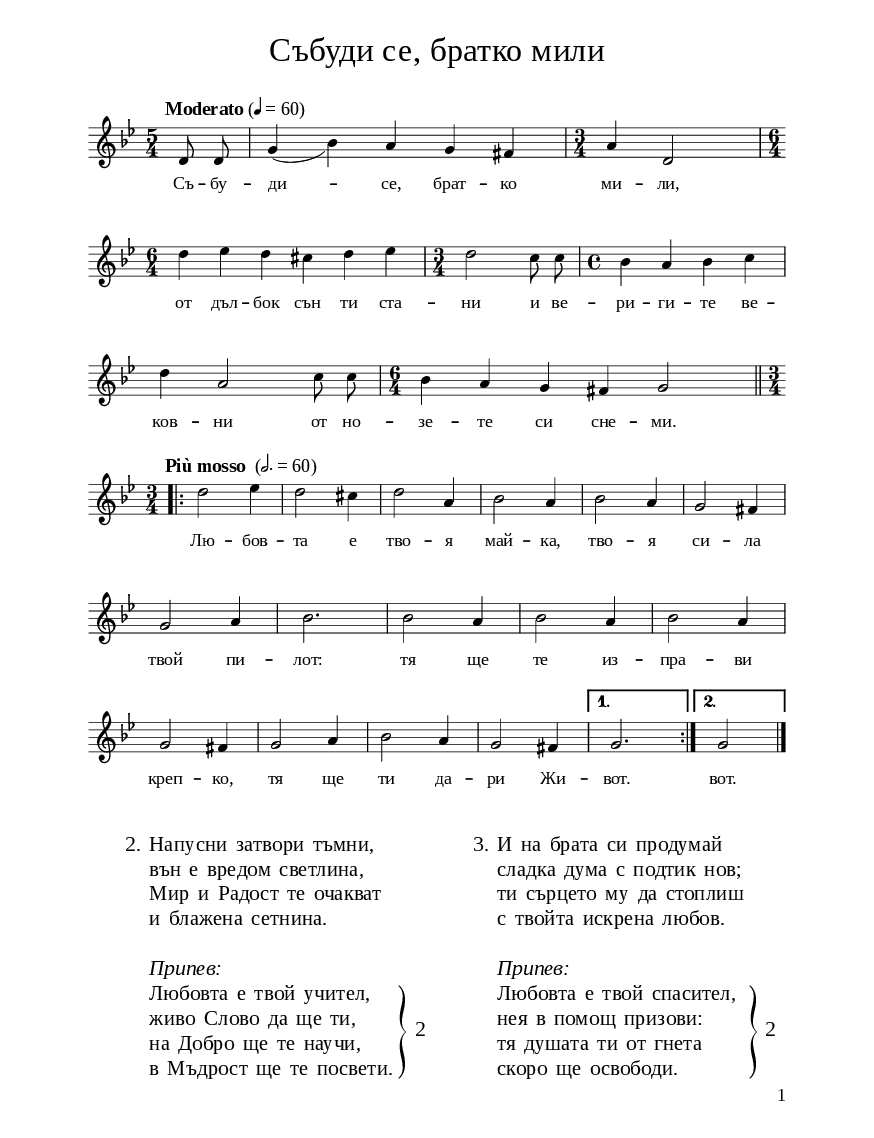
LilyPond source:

\version "2.24.2"

% include paper part and global functions
\include "include/globals.ily"

"rightBraces025" = \markup {
  \column {
    % repeat braces
    \translate #'(0 . -17.5 )
    \right-brace #45

  }
  \column {
    % repeat numbers


    \translate #'(0 . -17.9 )
    2

  }
}


\bookpart {
  \label #'ref025
  \tocItem \markup "Събуди се, братко мили"
  \include "include/bookpart-paper.ily"
  \score {
    \include "include/score-layout.ily"

    \new Voice \absolute {
      \clef treble
      \key g \minor
      \time 5/4
      \tempoFunc "Moderato" 4 "60"
      \autoBeamOff

      \partial 4
      d'8 d'8 | \slurDown g'4(bes'4) \slurNeutral a'4 g'4 fis'4 | \time 3/4 a'4 d'2 | \time 6/4 \break
      d''4 es''4 d''4 cis''4 d''4 es''4 | \time 3/4 d''2 c''8 c''8 | \time 4/4 bes'4 a'4 bes'4 c''4 \break
      d''4 a'2 c''8 c''8 | \time 6/4 bes'4 a'4 g'4 fis'4 g'2 | \time 3/4 \break
      \repeat volta 2 {
        \bar ".|:-||"

        \tempoFunc "Più mosso " 2. "60"
        d''2 es''4 | d''2 cis''4| d''2  a'4 | bes'2 a'4 | bes'2 a'4 | g'2 fis'4 | \break
        g'2 a'4 | bes'2. | bes'2 a'4 | bes'2 a'4 | bes'2 a'4| \break
        g'2 fis'4 | g'2 a'4 | bes'2 a'4 | g'2 fis'4 |
      }
      \alternative {
        {
          g'2.|
        }   {
          g'2 \bar "|."
        }
      }

    }

    \addlyrics {
      Съ -- бу -- ди -- се, брат -- ко ми -- ли,
      от дъл -- бок сън ти ста -- ни и ве -- ри -- ги -- те ве --
      ков -- ни от но -- зе -- те си сне -- ми.
      Лю -- бов -- та е тво -- я май -- ка, тво -- я си -- ла
      твой пи -- лот: тя ще те из -- пра -- ви
      креп -- ко, тя ще ти да -- ри Жи -- вот. вот.
    }

    \header {
      title = \titleFunc "Събуди се, братко мили" "Săbudi se, bratko mili"
    }

    \midi{}

  } % score

  \markup \fontsize #bgCoupletFontSize {
    \hspace #3.5
    \override #`(baseline-skip . ,bgCoupletBaselineSkip) % affects space between column lines
    \column {

      \line { 2.  Напусни затвори тъмни, }
      \line {   "   " вън е вредом светлина, }
      \line {   "   " Мир и Радост те очакват }
      \line {   "   " и блажена сетнина. }
      \line { " " }
      \line { "   " \italic {Припев: } }
      \line { "   "Любовта е твой учител, }
      \line {   "   " живо Слово да ще ти, }
      \line {   "   " на Добро ще те научи, }
      \line {   "   " в Мъдрост ще те посвети. }

    }
    \"rightBraces025"

    \hspace #4
    \override #`(baseline-skip . ,bgCoupletBaselineSkip) % affects space between column lines
    \column {

      \line { 3. И на брата си продумай }
      \line {   "   " сладка дума с подтик нов; }
      \line {   "   " ти сърцето му да стоплиш }
      \line {   "   " с твойта искрена любов. }
      \line { " " }
      \line { "   " \italic {Припев: } }
      \line { "   "Любовта е твой спасител, }
      \line {   "   " нея в помощ призови: }
      \line {   "   " тя душата ти от гнета }
      \line {   "   " скоро ще освободи. }

    } %column
    \"rightBraces025"
  } % markup


} % bookpart
